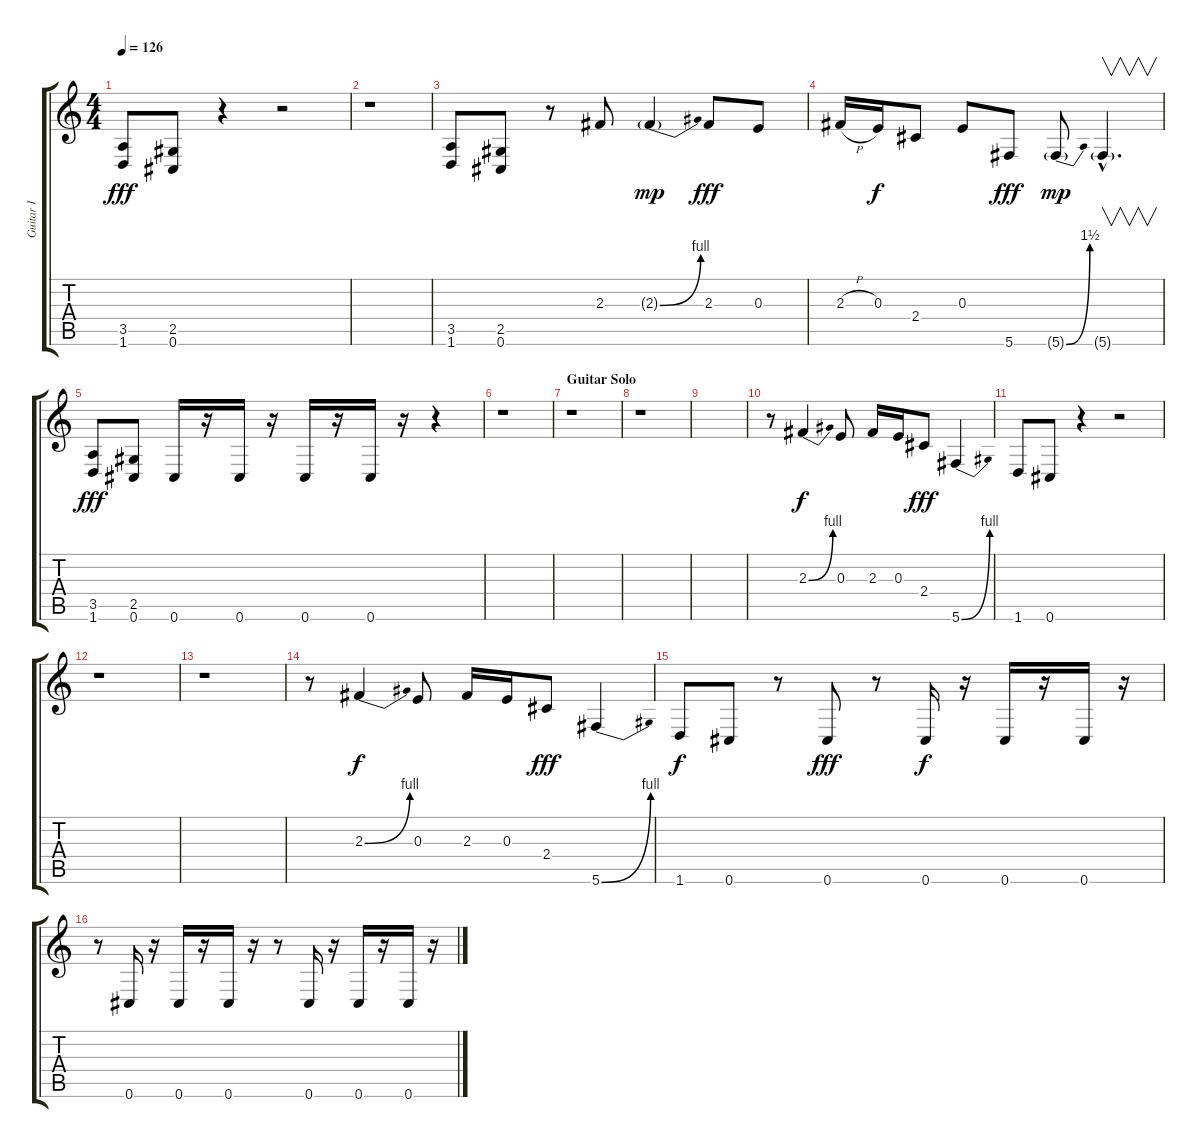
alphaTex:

\track ("Guitar I" "Guitar I") {instrument distortionguitar}
\staff {score tabs}
\tuning (Db4 Ab3 E3 B2 Gb2 Db2) {hide}
\ts (4 4)
\tempo 126
\clef g2
\ks c
(3.5 1.6).8{dy fff} (2.5 0.6).8 r.4 r.2 |
r.1 |
(3.5 1.6).8 (2.5 0.6).8 r.8 2.3.8 2.3{be (bend 0 0 60 4) g}.4{dy mp} 2.3.8{dy fff} 0.3.8 |
2.3{h}.16 0.3.16{dy f} 2.4.8 0.3.8 5.6.8{dy fff} 5.6{be (bend 0 0 60 6) g}.8{dy mp} 5.6{g hac}.4{v d} |
(3.5 1.6).8{dy fff} (2.5 0.6).8 0.6.16 r.16 0.6.16 r.16 0.6.16 r.16 0.6.16 r.16 r.4 |
r.1 |
\section ("" "Guitar Solo")
r.1 |
r.1 |
|
r.8 2.3{be (bend 0 0 60 4)}.4{dy f} 0.3.8 2.3.16 0.3.16 2.4.8{dy fff} 5.6{be (bend 0 0 60 4)}.4 |
1.6.8 0.6.8 r.4 r.2 |
r.1 |
r.1 |
r.8 2.3{be (bend 0 0 60 4)}.4{dy f} 0.3.8 2.3.16 0.3.16 2.4.8{dy fff} 5.6{be (bend 0 0 60 4)}.4 |
1.6.8{dy f} 0.6.8 r.8 0.6.8{dy fff} r.8 0.6.16{dy f} r.16 0.6.16 r.16 0.6.16 r.16 |
r.8 0.6.16 r.16 0.6.16 r.16 0.6.16 r.16 r.8 0.6.16 r.16 0.6.16 r.16 0.6.16 r.16
